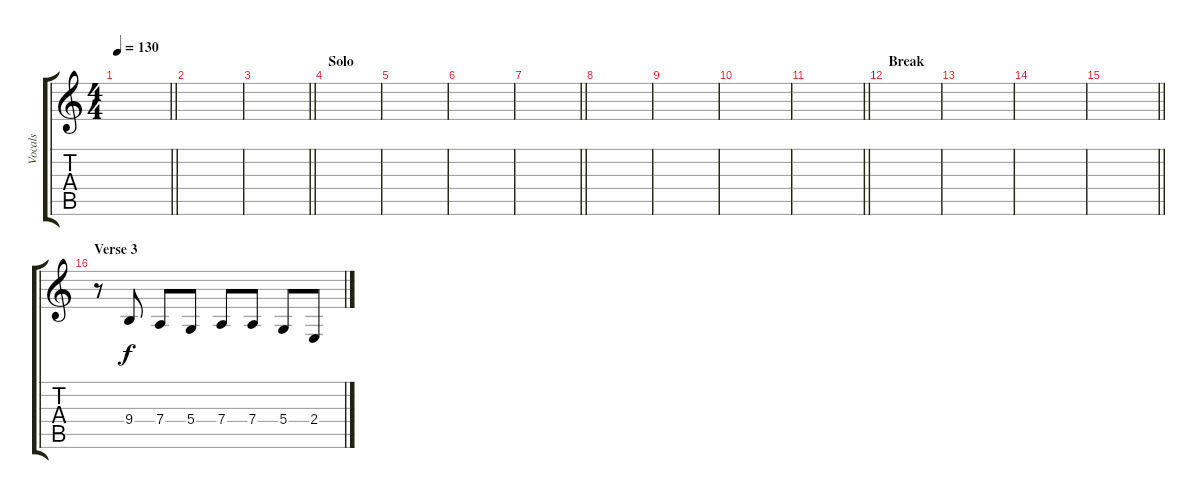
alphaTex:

\track ("Vocals" "Vocals") {instrument tenorsax}
\staff {score tabs}
\tuning (E4 B3 G3 D3 A2 E2) {hide}
\ts (4 4)
\tempo 130
\clef g2
\barLineRight lightlight
\ks c
|
|
\barLineRight lightlight
|
\section ("" "Solo")
|
|
|
\barLineRight lightlight
|
|
|
|
\barLineRight lightlight
|
\section ("" "Break")
|
|
|
\barLineRight lightlight
|
\section ("" "Verse 3")
r.8 9.4.8 7.4.8 5.4.8 7.4.8 7.4.8 5.4.8 2.4.8
